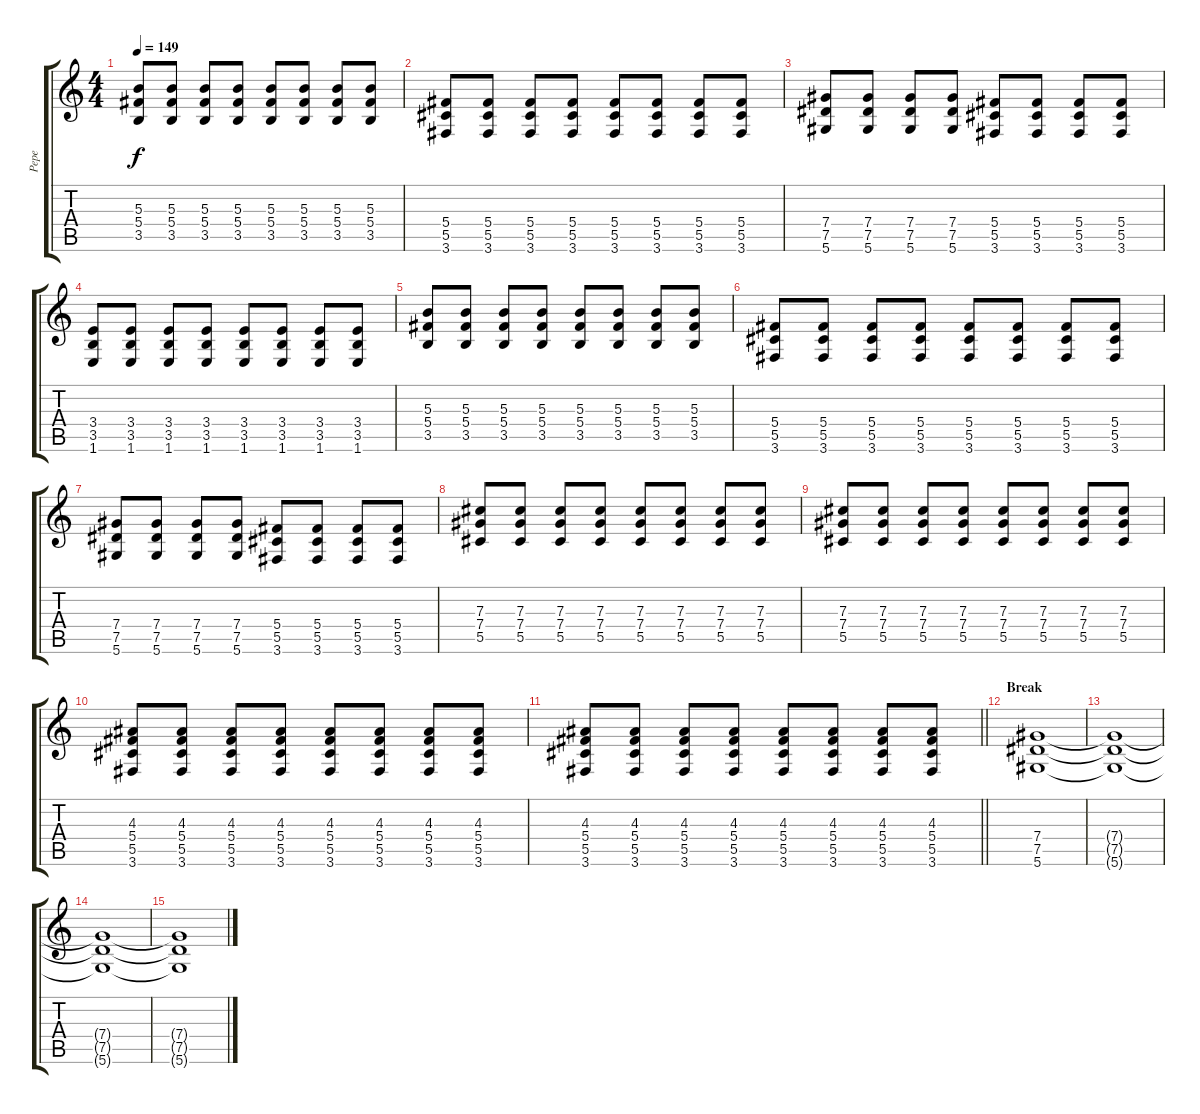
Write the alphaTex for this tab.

\track ("Pepe" "Pepe") {instrument distortionguitar}
\staff {score tabs}
\tuning (Eb4 Bb3 Gb3 Db3 Ab2 Eb2) {hide}
\ts (4 4)
\tempo 149
\clef g2
\ks c
(5.3 5.4 3.5).8{dy f} (5.3 5.4 3.5).8 (5.3 5.4 3.5).8 (5.3 5.4 3.5).8 (5.3 5.4 3.5).8 (5.3 5.4 3.5).8 (5.3 5.4 3.5).8 (5.3 5.4 3.5).8 |
(5.4 5.5 3.6).8 (5.4 5.5 3.6).8 (5.4 5.5 3.6).8 (5.4 5.5 3.6).8 (5.4 5.5 3.6).8 (5.4 5.5 3.6).8 (5.4 5.5 3.6).8 (5.4 5.5 3.6).8 |
(7.4 7.5 5.6).8 (7.4 7.5 5.6).8 (7.4 7.5 5.6).8 (7.4 7.5 5.6).8 (5.4 5.5 3.6).8 (5.4 5.5 3.6).8 (5.4 5.5 3.6).8 (5.4 5.5 3.6).8 |
(3.4 3.5 1.6).8 (3.4 3.5 1.6).8 (3.4 3.5 1.6).8 (3.4 3.5 1.6).8 (3.4 3.5 1.6).8 (3.4 3.5 1.6).8 (3.4 3.5 1.6).8 (3.4 3.5 1.6).8 |
(5.3 5.4 3.5).8 (5.3 5.4 3.5).8 (5.3 5.4 3.5).8 (5.3 5.4 3.5).8 (5.3 5.4 3.5).8 (5.3 5.4 3.5).8 (5.3 5.4 3.5).8 (5.3 5.4 3.5).8 |
(5.4 5.5 3.6).8 (5.4 5.5 3.6).8 (5.4 5.5 3.6).8 (5.4 5.5 3.6).8 (5.4 5.5 3.6).8 (5.4 5.5 3.6).8 (5.4 5.5 3.6).8 (5.4 5.5 3.6).8 |
(7.4 7.5 5.6).8 (7.4 7.5 5.6).8 (7.4 7.5 5.6).8 (7.4 7.5 5.6).8 (5.4 5.5 3.6).8 (5.4 5.5 3.6).8 (5.4 5.5 3.6).8 (5.4 5.5 3.6).8 |
(7.3 7.4 5.5).8 (7.3 7.4 5.5).8 (7.3 7.4 5.5).8 (7.3 7.4 5.5).8 (7.3 7.4 5.5).8 (7.3 7.4 5.5).8 (7.3 7.4 5.5).8 (7.3 7.4 5.5).8 |
(7.3 7.4 5.5).8 (7.3 7.4 5.5).8 (7.3 7.4 5.5).8 (7.3 7.4 5.5).8 (7.3 7.4 5.5).8 (7.3 7.4 5.5).8 (7.3 7.4 5.5).8 (7.3 7.4 5.5).8 |
(4.3 5.4 5.5 3.6).8 (4.3 5.4 5.5 3.6).8 (4.3 5.4 5.5 3.6).8 (4.3 5.4 5.5 3.6).8 (4.3 5.4 5.5 3.6).8 (4.3 5.4 5.5 3.6).8 (4.3 5.4 5.5 3.6).8 (4.3 5.4 5.5 3.6).8 |
\barLineRight lightlight
(4.3 5.4 5.5 3.6).8 (4.3 5.4 5.5 3.6).8 (4.3 5.4 5.5 3.6).8 (4.3 5.4 5.5 3.6).8 (4.3 5.4 5.5 3.6).8 (4.3 5.4 5.5 3.6).8 (4.3 5.4 5.5 3.6).8 (4.3 5.4 5.5 3.6).8 |
\section ("" "Break")
(7.4 7.5 5.6).1{volume 0} |
(7.4{t} 7.5{t} 5.6{t}).1 |
(7.4{t} 7.5{t} 5.6{t}).1 |
(7.4{t} 7.5{t} 5.6{t}).1
